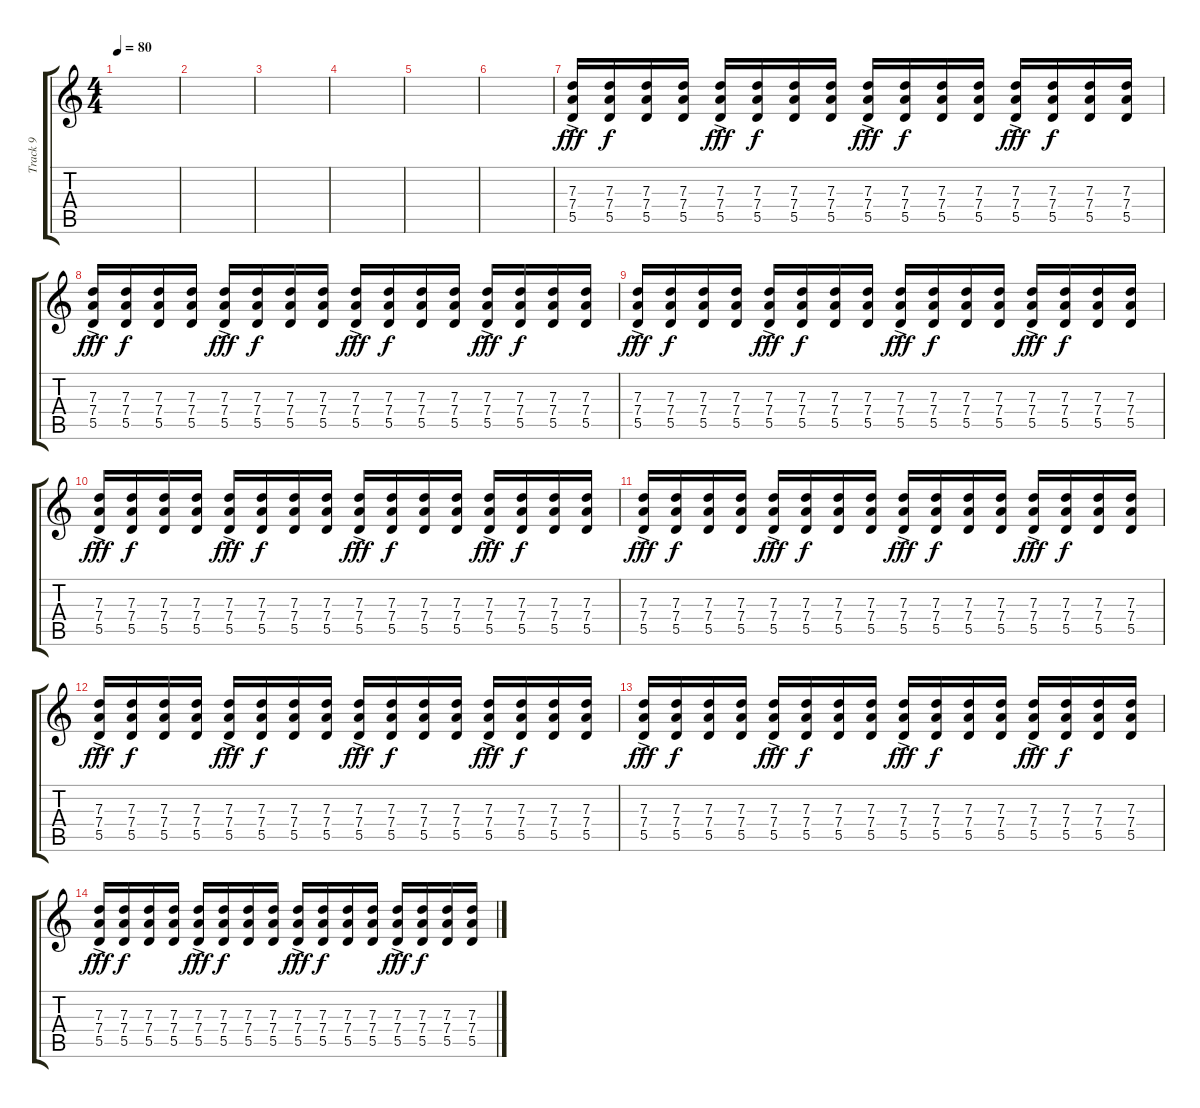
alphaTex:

\track ("Track 9" "Track 9") {instrument overdrivenguitar}
\staff {score tabs}
\tuning (E4 B3 G3 D3 A2 E2) {hide}
\ts (4 4)
\tempo 80
\clef g2
\ks c
|
|
|
|
|
|
(7.3{ac} 7.4{ac} 5.5{ac}).16{dy fff} (7.3 7.4 5.5).16{dy f} (7.3 7.4 5.5).16 (7.3 7.4 5.5).16 (7.3{ac} 7.4{ac} 5.5{ac}).16{dy fff} (7.3 7.4 5.5).16{dy f} (7.3 7.4 5.5).16 (7.3 7.4 5.5).16 (7.3{ac} 7.4{ac} 5.5{ac}).16{dy fff} (7.3 7.4 5.5).16{dy f} (7.3 7.4 5.5).16 (7.3 7.4 5.5).16 (7.3{ac} 7.4{ac} 5.5{ac}).16{dy fff} (7.3 7.4 5.5).16{dy f} (7.3 7.4 5.5).16 (7.3 7.4 5.5).16 |
(7.3{ac} 7.4{ac} 5.5{ac}).16{dy fff} (7.3 7.4 5.5).16{dy f} (7.3 7.4 5.5).16 (7.3 7.4 5.5).16 (7.3{ac} 7.4{ac} 5.5{ac}).16{dy fff} (7.3 7.4 5.5).16{dy f} (7.3 7.4 5.5).16 (7.3 7.4 5.5).16 (7.3{ac} 7.4{ac} 5.5{ac}).16{dy fff} (7.3 7.4 5.5).16{dy f} (7.3 7.4 5.5).16 (7.3 7.4 5.5).16 (7.3{ac} 7.4{ac} 5.5{ac}).16{dy fff} (7.3 7.4 5.5).16{dy f} (7.3 7.4 5.5).16 (7.3 7.4 5.5).16 |
(7.3{ac} 7.4{ac} 5.5{ac}).16{dy fff} (7.3 7.4 5.5).16{dy f} (7.3 7.4 5.5).16 (7.3 7.4 5.5).16 (7.3{ac} 7.4{ac} 5.5{ac}).16{dy fff} (7.3 7.4 5.5).16{dy f} (7.3 7.4 5.5).16 (7.3 7.4 5.5).16 (7.3{ac} 7.4{ac} 5.5{ac}).16{dy fff} (7.3 7.4 5.5).16{dy f} (7.3 7.4 5.5).16 (7.3 7.4 5.5).16 (7.3{ac} 7.4{ac} 5.5{ac}).16{dy fff} (7.3 7.4 5.5).16{dy f} (7.3 7.4 5.5).16 (7.3 7.4 5.5).16 |
(7.3{ac} 7.4{ac} 5.5{ac}).16{dy fff} (7.3 7.4 5.5).16{dy f} (7.3 7.4 5.5).16 (7.3 7.4 5.5).16 (7.3{ac} 7.4{ac} 5.5{ac}).16{dy fff} (7.3 7.4 5.5).16{dy f} (7.3 7.4 5.5).16 (7.3 7.4 5.5).16 (7.3{ac} 7.4{ac} 5.5{ac}).16{dy fff} (7.3 7.4 5.5).16{dy f} (7.3 7.4 5.5).16 (7.3 7.4 5.5).16 (7.3{ac} 7.4{ac} 5.5{ac}).16{dy fff} (7.3 7.4 5.5).16{dy f} (7.3 7.4 5.5).16 (7.3 7.4 5.5).16 |
(7.3{ac} 7.4{ac} 5.5{ac}).16{dy fff} (7.3 7.4 5.5).16{dy f} (7.3 7.4 5.5).16 (7.3 7.4 5.5).16 (7.3{ac} 7.4{ac} 5.5{ac}).16{dy fff} (7.3 7.4 5.5).16{dy f} (7.3 7.4 5.5).16 (7.3 7.4 5.5).16 (7.3{ac} 7.4{ac} 5.5{ac}).16{dy fff} (7.3 7.4 5.5).16{dy f} (7.3 7.4 5.5).16 (7.3 7.4 5.5).16 (7.3{ac} 7.4{ac} 5.5{ac}).16{dy fff} (7.3 7.4 5.5).16{dy f} (7.3 7.4 5.5).16 (7.3 7.4 5.5).16 |
(7.3{ac} 7.4{ac} 5.5{ac}).16{dy fff} (7.3 7.4 5.5).16{dy f} (7.3 7.4 5.5).16 (7.3 7.4 5.5).16 (7.3{ac} 7.4{ac} 5.5{ac}).16{dy fff} (7.3 7.4 5.5).16{dy f} (7.3 7.4 5.5).16 (7.3 7.4 5.5).16 (7.3{ac} 7.4{ac} 5.5{ac}).16{dy fff} (7.3 7.4 5.5).16{dy f} (7.3 7.4 5.5).16 (7.3 7.4 5.5).16 (7.3{ac} 7.4{ac} 5.5{ac}).16{dy fff} (7.3 7.4 5.5).16{dy f} (7.3 7.4 5.5).16 (7.3 7.4 5.5).16 |
(7.3{ac} 7.4{ac} 5.5{ac}).16{dy fff} (7.3 7.4 5.5).16{dy f} (7.3 7.4 5.5).16 (7.3 7.4 5.5).16 (7.3{ac} 7.4{ac} 5.5{ac}).16{dy fff} (7.3 7.4 5.5).16{dy f} (7.3 7.4 5.5).16 (7.3 7.4 5.5).16 (7.3{ac} 7.4{ac} 5.5{ac}).16{dy fff} (7.3 7.4 5.5).16{dy f} (7.3 7.4 5.5).16 (7.3 7.4 5.5).16 (7.3{ac} 7.4{ac} 5.5{ac}).16{dy fff} (7.3 7.4 5.5).16{dy f} (7.3 7.4 5.5).16 (7.3 7.4 5.5).16 |
(7.3{ac} 7.4{ac} 5.5{ac}).16{dy fff} (7.3 7.4 5.5).16{dy f} (7.3 7.4 5.5).16 (7.3 7.4 5.5).16 (7.3{ac} 7.4{ac} 5.5{ac}).16{dy fff} (7.3 7.4 5.5).16{dy f} (7.3 7.4 5.5).16 (7.3 7.4 5.5).16 (7.3{ac} 7.4{ac} 5.5{ac}).16{dy fff} (7.3 7.4 5.5).16{dy f} (7.3 7.4 5.5).16 (7.3 7.4 5.5).16 (7.3{ac} 7.4{ac} 5.5{ac}).16{dy fff} (7.3 7.4 5.5).16{dy f} (7.3 7.4 5.5).16 (7.3 7.4 5.5).16
